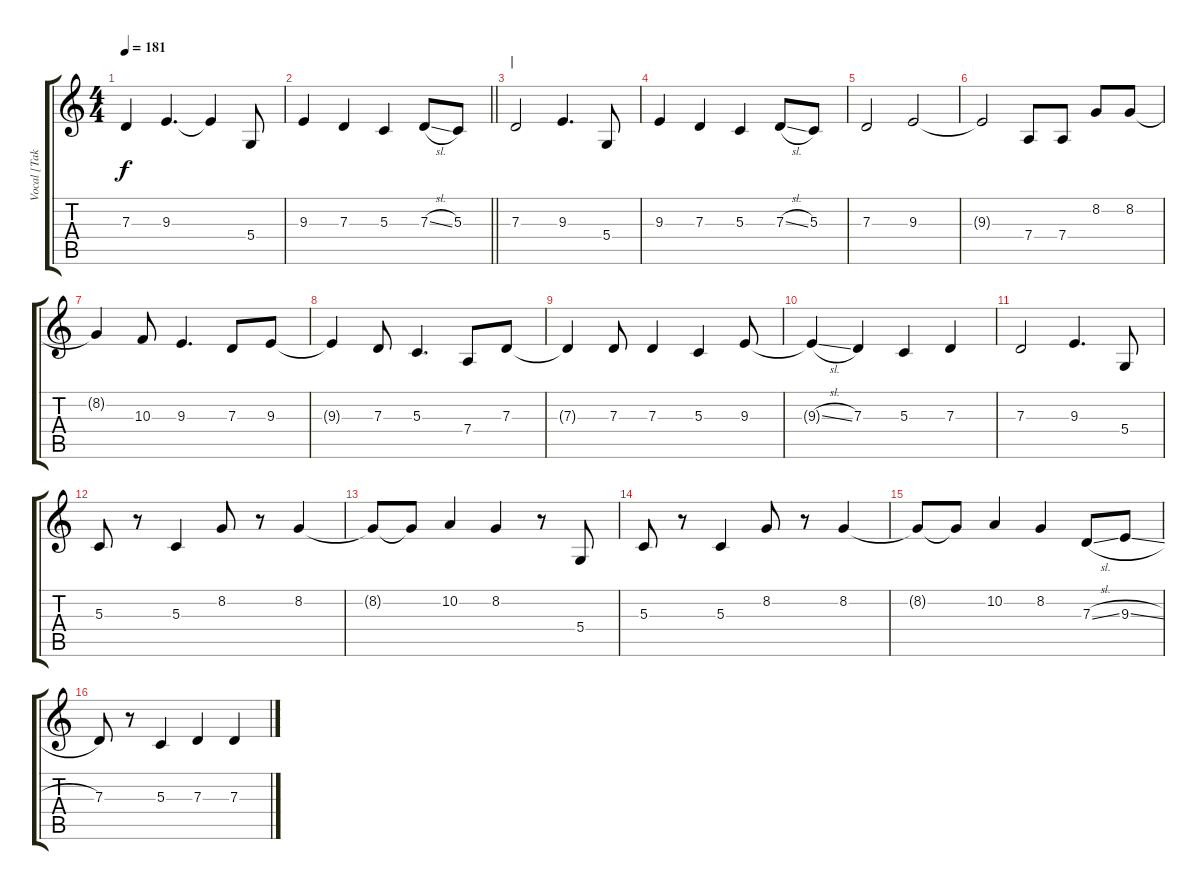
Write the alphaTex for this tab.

\track ("Vocal [Taka]" "Vocal [Tak") {instrument recorder}
\staff {score tabs}
\tuning (E4 B3 G3 D3 A2 E2) {hide}
\ts (4 4)
\tempo 181
\clef g2
\ks c
7.3{t}.4{dy f} 9.3.4{d} 9.3{t}.4 5.4.8 |
\barLineRight lightlight
9.3.4 7.3.4 5.3.4 7.3{sl}.8 5.3.8 |
\section ("" "|")
7.3.2 9.3.4{d} 5.4.8 |
9.3.4 7.3.4 5.3.4 7.3{sl}.8 5.3.8 |
7.3.2 9.3.2 |
9.3{t}.2 7.4.8 7.4.8 8.2.8 8.2.8 |
8.2{t}.4 10.3.8 9.3.4{d} 7.3.8 9.3.8 |
9.3{t}.4 7.3.8 5.3.4{d} 7.4.8 7.3.8 |
7.3{t}.4 7.3.8 7.3.4 5.3.4 9.3.8 |
9.3{sl t}.4 7.3.4 5.3.4 7.3.4 |
7.3.2 9.3.4{d} 5.4.8 |
5.3.8 r.8 5.3.4 8.2.8 r.8 8.2.4 |
8.2{t}.8 8.2{t}.8 10.2.4 8.2.4 r.8 5.4.8 |
5.3.8 r.8 5.3.4 8.2.8 r.8 8.2.4 |
8.2{t}.8 8.2{t}.8 10.2.4 8.2.4 7.3{sl}.8 9.3{sl}.8 |
7.3.8 r.8 5.3.4 7.3.4 7.3.4
